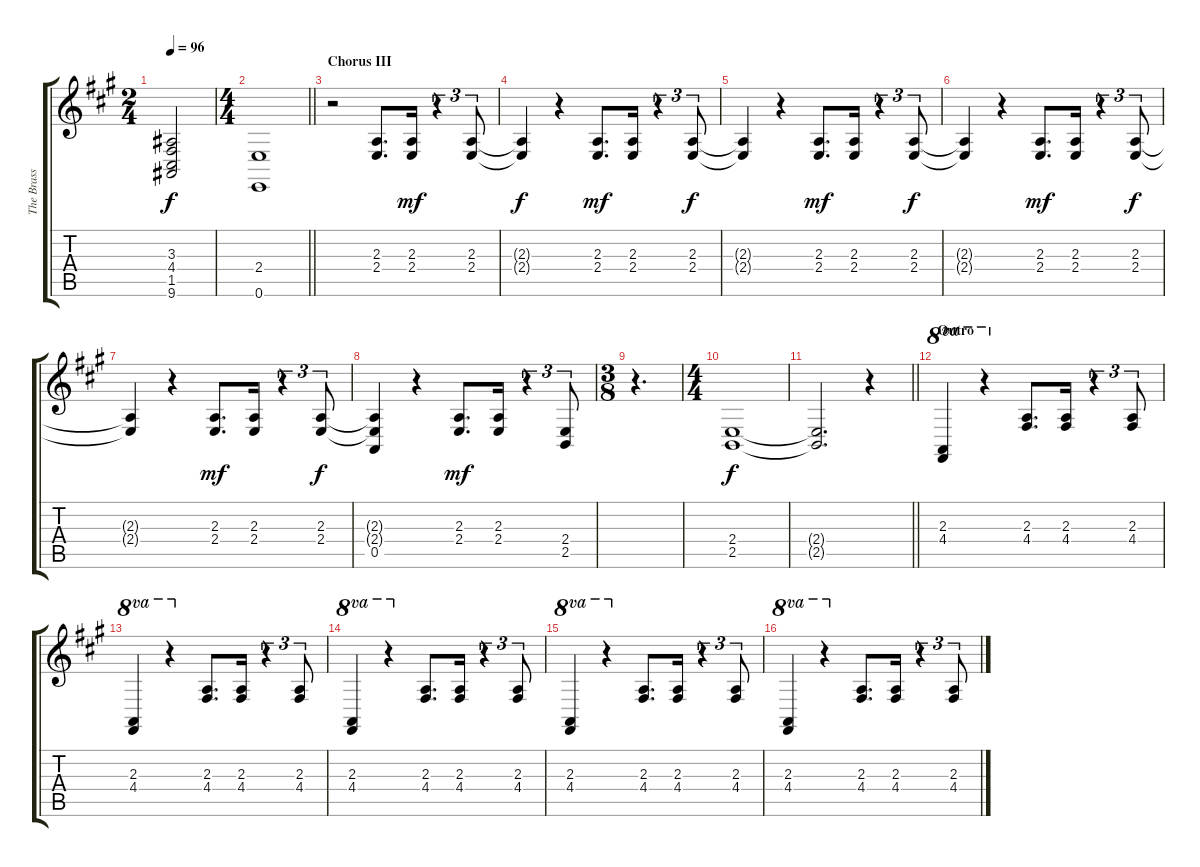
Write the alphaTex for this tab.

\track ("The Brass Section" "The Brass ") {instrument brasssection}
\staff {score tabs}
\tuning (E4 B3 G3 D3 A2 E2) {hide}
\ts (2 4)
\tempo 96
\clef g2
\ks a
(3.3{t} 4.4{t} 1.5{t} 9.6{t}).2{dy f} |
\ts (4 4)
\barLineRight lightlight
(2.4 0.6).1 |
\section ("" "Chorus III")
r.2 (2.3 2.4).8{d} (2.3 2.4).16{dy mf} r.4{tu (3 2)} (2.3 2.4).8{tu (3 2)} |
(2.3{t} 2.4{t}).4{dy f} r.4 (2.3 2.4).8{d dy mf} (2.3 2.4).16 r.4{tu (3 2)} (2.3 2.4).8{tu (3 2) dy f} |
(2.3{t} 2.4{t}).4 r.4 (2.3 2.4).8{d dy mf} (2.3 2.4).16 r.4{tu (3 2)} (2.3 2.4).8{tu (3 2) dy f} |
(2.3{t} 2.4{t}).4 r.4 (2.3 2.4).8{d dy mf} (2.3 2.4).16 r.4{tu (3 2)} (2.3 2.4).8{tu (3 2) dy f} |
(2.3{t} 2.4{t}).4 r.4 (2.3 2.4).8{d dy mf} (2.3 2.4).16 r.4{tu (3 2)} (2.3 2.4).8{tu (3 2) dy f} |
(2.3{t} 2.4{t} 0.5).4 r.4 (2.3 2.4).8{d dy mf} (2.3 2.4).16 r.4{tu (3 2)} (2.4 2.5).8{tu (3 2)} |
\ts (3 8)
r.4{d} |
\ts (4 4)
(2.4 2.5).1{dy f} |
\barLineRight lightlight
(2.4{t} 2.5{t}).2{d} r.4 |
\section ("" "Outro")
(2.3 4.4).4{ot 8va volume 11} r.4{ot 8va} (2.3 4.4).8{d} (2.3 4.4).16 r.4{tu (3 2)} (2.3 4.4).8{tu (3 2)} |
(2.3 4.4).4{ot 8va} r.4{ot 8va} (2.3 4.4).8{d} (2.3 4.4).16 r.4{tu (3 2)} (2.3 4.4).8{tu (3 2)} |
(2.3 4.4).4{ot 8va} r.4{ot 8va} (2.3 4.4).8{d} (2.3 4.4).16 r.4{tu (3 2)} (2.3 4.4).8{tu (3 2)} |
(2.3 4.4).4{ot 8va} r.4{ot 8va} (2.3 4.4).8{d} (2.3 4.4).16 r.4{tu (3 2)} (2.3 4.4).8{tu (3 2)} |
(2.3 4.4).4{ot 8va} r.4{ot 8va} (2.3 4.4).8{d} (2.3 4.4).16 r.4{tu (3 2)} (2.3 4.4).8{tu (3 2)}
